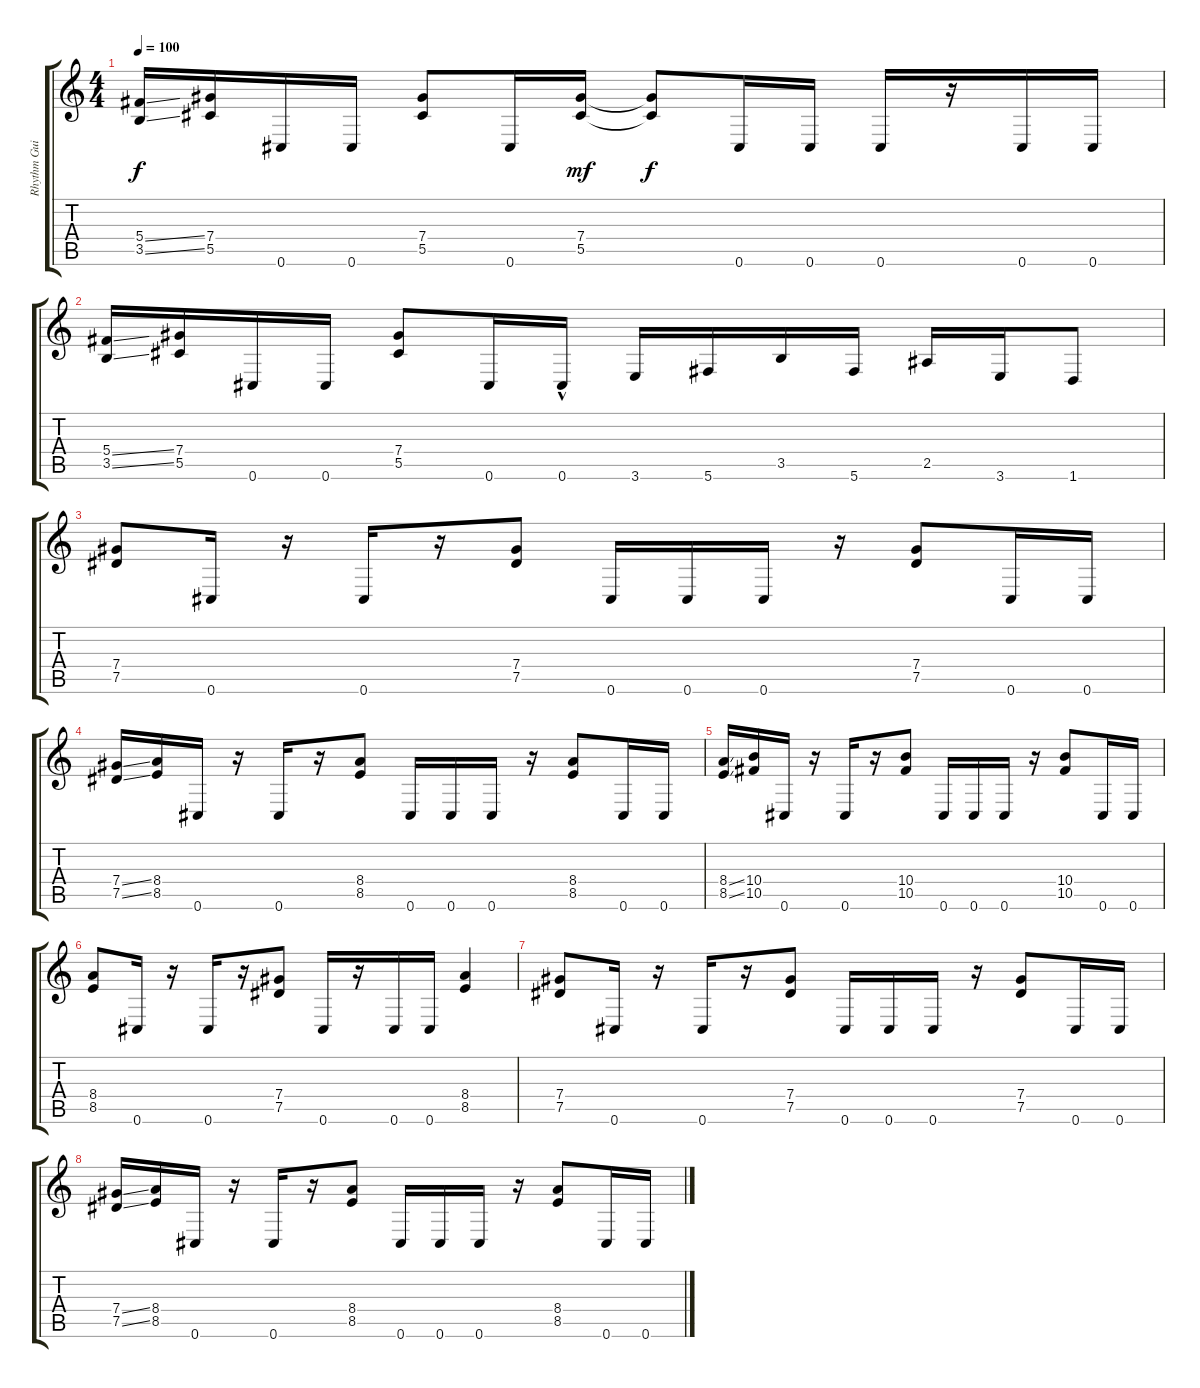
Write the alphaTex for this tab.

\track ("Rhythm Guitar" "Rhythm Gui") {instrument distortionguitar}
\staff {score tabs}
\tuning (Eb4 Bb3 Gb3 Db3 Ab2 Db2) {hide}
\ts (4 4)
\tempo 100
\clef g2
\ks c
(5.4{ss} 3.5{ss}).16{dy f} (7.4 5.5).16 0.6.16 0.6.16 (7.4 5.5).8 0.6.16 (7.4 5.5).16{dy mf} (7.4{t} 5.5{t}).8{dy f} 0.6.16 0.6.16 0.6.16 r.16 0.6.16 0.6.16 |
(5.4{ss} 3.5{ss}).16 (7.4 5.5).16 0.6.16 0.6.16 (7.4 5.5).8 0.6.16 0.6{hac}.16 3.6.16 5.6.16 3.5.16 5.6.16 2.5.16 3.6.16 1.6.8 |
(7.4 7.5).8 0.6.16 r.16 0.6.16 r.16 (7.4 7.5).8 0.6.16 0.6.16 0.6.16 r.16 (7.4 7.5).8 0.6.16 0.6.16 |
(7.4{ss} 7.5{ss}).16 (8.4 8.5).16 0.6.16 r.16 0.6.16 r.16 (8.4 8.5).8 0.6.16 0.6.16 0.6.16 r.16 (8.4 8.5).8 0.6.16 0.6.16 |
(8.4{ss} 8.5{ss}).16 (10.4 10.5).16 0.6.16 r.16 0.6.16 r.16 (10.4 10.5).8 0.6.16 0.6.16 0.6.16 r.16 (10.4 10.5).8 0.6.16 0.6.16 |
(8.4 8.5).8 0.6.16 r.16 0.6.16 r.16 (7.4 7.5).8 0.6.16 r.16 0.6.16 0.6.16 (8.4 8.5).4 |
(7.4 7.5).8 0.6.16 r.16 0.6.16 r.16 (7.4 7.5).8 0.6.16 0.6.16 0.6.16 r.16 (7.4 7.5).8 0.6.16 0.6.16 |
(7.4{ss} 7.5{ss}).16 (8.4 8.5).16 0.6.16 r.16 0.6.16 r.16 (8.4 8.5).8 0.6.16 0.6.16 0.6.16 r.16 (8.4 8.5).8 0.6.16 0.6.16
